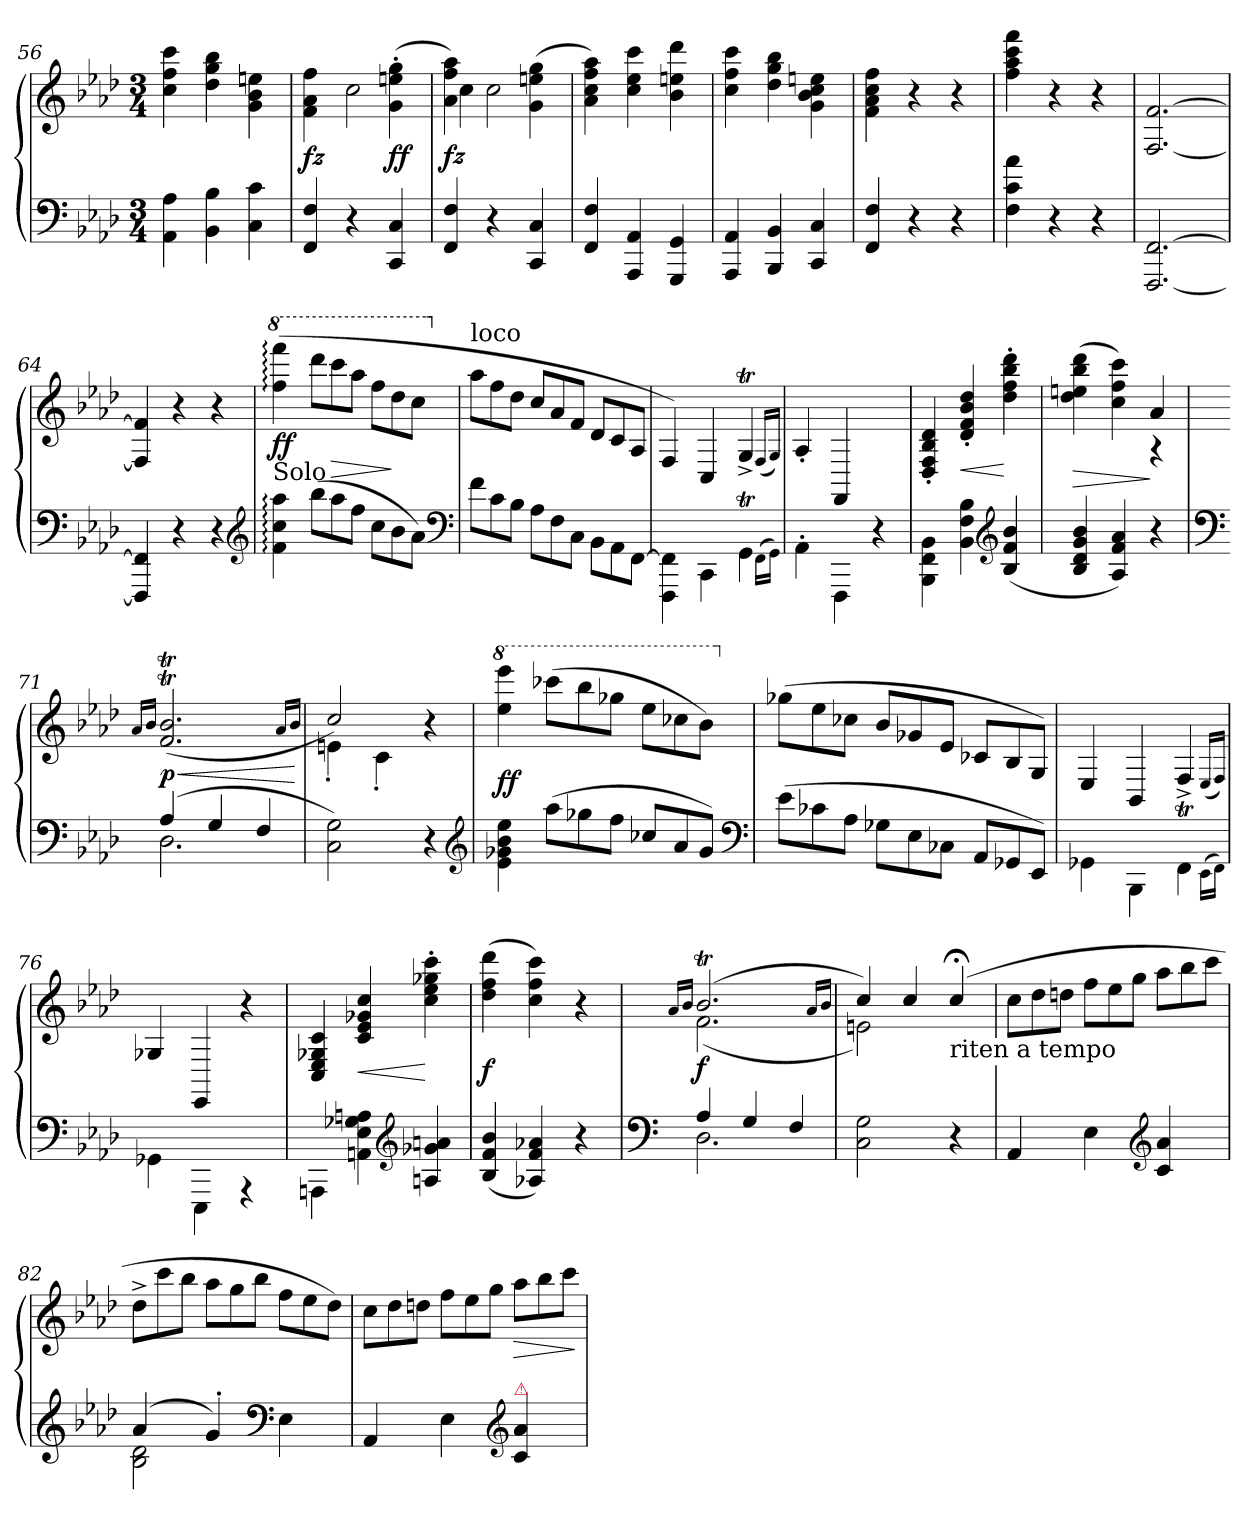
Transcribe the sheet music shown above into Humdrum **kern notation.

**kern	**kern	**dynam
*part1	*part1	*part1
*staff2	*staff1	*staff1/2
*clefF4	*clefG2	*
*k[b-e-a-d-]	*k[b-e-a-d-]	*
*M3/4	*M3/4	*
=56	=56	=56
4AA-! 4A-!	4cc! 4ff! 4ccc!	.
4BB-! 4B-!	4dd-! 4gg! 4bb-!	.
4C! 4c!	4g! 4b-! 4een!	.
=57	=57	=57
*	*^	*
4FF! 4F!	4f! 4a-! 4ff!	4ryy	fz
4r	4rcccyy	2cc!	.
4CC! 4C!	(>4g!'>\ 4een!'>\ 4gg!'>\	.	ff
=58	=58	=58	=58
4FF! 4F!	4a-!\ 4ff!\ 4aa-!\)	4cc!	fz
4r	4ryy	2cc!	.
4CC! 4C!	(4g!\ 4een!\ 4gg!\	.	.
*	*v	*v	*
=59	=59	=59
4FF! 4F!	4a-! 4cc! 4ff! 4aa-!)	.
4AAA-! 4AA-!	4cc! 4ee-! 4ccc!	.
4GGG! 4GG!	4b-! 4een! 4ddd-!	.
=60	=60	=60
4AAA-! 4AA-!	4cc! 4ff! 4ccc!	.
4BBB-! 4BB-!	4dd-! 4gg! 4bb-!	.
4CC! 4C!	4g! 4b-! 4cc! 4een!	.
=61	=61	=61
4FF! 4F!	4f! 4a-! 4cc! 4ff!	.
4r	4r	.
4r	4r	.
=62	=62	=62
4F! 4c! 4a-!	4ff! 4aa-! 4ccc! 4fff!	.
4r	4r	.
4r	4r	.
=63	=63	=63
[2.FFF!/ [2.FF!/	[2.F/ [2.f/	.
=64	=64	=64
4FFF!]/ 4FF!]/	4F]/ 4f]/	.
4r	4r	.
4r	4r	.
*clefG2	*	*
=65	=65	=65
*	*8va	*
!LO:TX:a:t=Solo	!	!
4f: 4cc: 4aa-:	(>4fff: 4ffff:	ff
*Xtuplet	*Xtuplet	*
(>12bb-L	12dddd-L	.
12aa-	12cccc	>
12ffJ	12aaa-J	.
12ccL	12fffL	.
12b-	12ddd-	]
12a-J)	12cccJ	.
*clefF4	*	*
=66	=66	=66
*	*X8va	*
!	!LO:TX:a:t=loco	!
12fL	12aa-L	.
12c	12ff	.
12B-J	12dd-J	.
12A-L	12ccL	.
12F	12a-	.
12CJ	12fJ	.
12BB-\L	12d-L	.
12AA-	12c	.
[12FF\J	12A-/J	.
=67	=67	=67
4FFF\ 4FF]\	4F/)	.
4CC\	4C/	.
4GGt\	4Gt^>/	.
(16qqFF\LL	(16qqF/LL	.
16qqGG\JJ)	16qqG/JJ)	.
=68	=68	=68
4AA-'>\	4A-'>/	.
4FFF\	4FF/	.
4r	4ryy	.
=69	=69	=69
4BBB-\ 4FF\ 4BB-\	4D-'>/ 4F'>/ 4B-'>/ 4d-'>/	.
4BB- 4F 4B-	4d-'< 4f'< 4b-'< 4dd-'<	<
*clefG2	*	*
(4B- 4f 4b-	4dd-'> 4ff'> 4bb-'> 4ddd-'>	[
=70	=70	=70
*	*^	*
4B- 4d- 4g 4b-	(4dd- 4een 4bb- 4ddd-	2ryy	>
4A- 4f 4a-)	4cc 4ff 4ccc)	.	.
4r	4rA	4a-/	]
*	*v	*v	*
=71	=71	=71
*clefF4	*	*
.	16qqa-/LL	.
.	16qqb-/JJ	.
*^	*	*
(4A-	2.D-	(>2.fT 2.b-T	< p
4G	.	.	.
4F	.	.	.
*v	*v	*	*
.	16qqa-/LL	.
.	16qqb-/JJ	.
.	.	[
=72	=72	=72
*	*^	*
2C 2G)	2cc)	4en'>	.
.	.	4c'>	.
4r	4r	4ryy	.
*	*v	*v	*
*clefG2	*	*
=73	=73	=73
*	*8va	*
4e-\ 4g-X\ 4b-\ 4ee-\	4eee- 4eeee-	ff
(12aa-L	(12cccc-XL	.
12gg-X	12bbb-	.
12ffJ	12ggg-XJ	.
12cc-XL	12eee-L	.
12a-	12ccc-X	.
12g-J)	12bb-J)	.
*clefF4	*	*
=74	=74	=74
*	*X8va	*
(12e-L	(12gg-XL	.
12c-X	12ee-	.
12A-J	12cc-XJ	.
12G-XL	12b-L	.
12E-	12g-X	.
12C-XJ	12e-J	.
12AA-L	12c-XL	.
12GG-X	12B-	.
12EE-J)	12GJ)	.
=75	=75	=75
4GG-X\	4E-/	.
4BBB-\	4BB-/	.
4FFt\	4F^>/	.
(16qqEE-\LL	(16qqE-/LL	.
16qqFF\JJ)	16qqF/JJ)	.
=76	=76	=76
4GG-X\	4G-X/	.
4EEE-\	4EE-/	.
4rAAA	4r	.
=77	=77	=77
4AAAn\	4C/ 4E-/ 4G-X/ 4c/	.
4AAn 4E- 4G-X 4An	4c 4e- 4g-X 4cc	<
*clefG2	*	*
4An 4g-X 4an	4cc'> 4ee-'> 4gg-X'> 4ccc'>	[
=78	=78	=78
(4B- 4f 4b-	(4dd- 4ff 4ddd-	f
4A-X 4f 4a-X)	4cc 4ff 4ccc)	.
4r	4r	.
=79	=79	=79
*clefF4	*	*
.	16qqa-/LL	.
.	16qqb-/JJ	.
*^	*^	*
4A-	2.D-	(2.b-T	(2.f	f
4G	.	.	.	.
4F	.	.	.	.
*v	*v	*	*	*
.	16qqa-/LL	.	.
.	16qqb-/JJ	.	.
=80	=80	=80	=80
2C 2G	4cc)	2en)	.
.	4cc	.	.
!	!LO:TX:b:t=riten a tempo	!	!
4r	(>4cc;</	4ryy	.
=81	=81	=81	=81
!	!LO:TX:a:t=leggieremente	!	!
*	*v	*v	*
4AA-	12ccL	.
.	12dd-	.
.	12ddnJ	.
4E-	12ffL	.
.	12ee-	.
.	12ggJ	.
*clefG2	*	*
4c 4a-	12aa-L	.
.	12bb-	.
.	12cccJ	.
=82	=82	=82
*^	*	*
(4a-	2B- 2d-	12dd-^<L	.
.	.	12ccc	.
.	.	12bb-J	.
4g'<)	.	12aa-L	.
.	.	12gg	.
.	.	12bb-J	.
*clefF4	*	*	*
4ryy	4E-	12ffL	.
.	.	12ee-	.
.	.	12dd-J)	.
*v	*v	*	*
=83	=83	=83
4AA-	12ccL	.
.	12dd-	.
.	12ddnJ	.
4E-	12ffL	.
.	12ee-	.
.	12ggJ	.
*clefG2	*	*
!LO:TX:a:color=crimson:t=⚠	!	!
!	!	!LO:HP:b
4c 4a-	12aa-L	>
.	12bb-	.
.	12cccJ	.
.	.	]
=	=	=
*-	*-	*-
